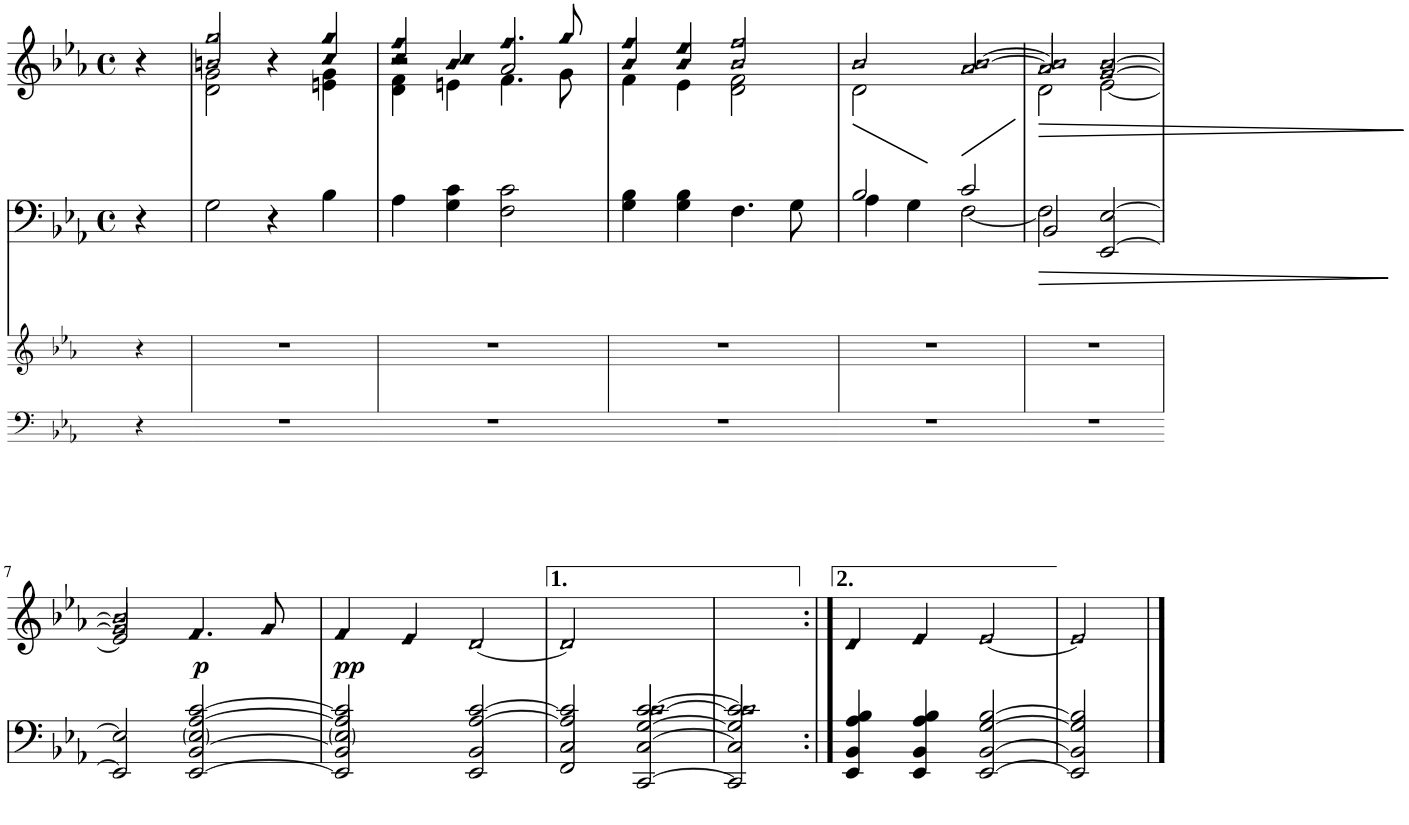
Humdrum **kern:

**kern	**kern	**kern	**kern	**dynam
*part2	*part2	*part1	*part1	*part1
*staff4	*staff3	*staff2	*staff1	*staff1/2
*I"Handbells	*	*I"Handbells	*	*
*stria5	*stria5	*	*	*
*clefF4	*clefG2	*clefF4	*clefG2	*
*k[b-e-a-]	*k[b-e-a-]	*k[b-e-a-]	*k[b-e-a-]	*
*M4/4	*M4/4	*M4/4	*M4/4	*
*met(c)	*met(c)	*met(c)	*met(c)	*
=1	=1	=1	=1	=1
4r	4r	4r	4r	.
=2	=2	=2	=2	=2
*	*	*	*^	*
!	!	!	!LO:N:head=diamond	!LO:N:head=diamond	!
*	*	*	*	*^	*
1r	1r	2G\	2gg/	2bn/	2d\ 2g\	.
.	.	4r	4r	2ryy	4ryy	.
!	!	!	!LO:N:n=1:head=diamond	!	!	!
!	!	!	!LO:N:n=2:head=diamond	!	!	!
.	.	4B-\	4cc/ 4gg/	.	4en\ 4g\	.
=3	=3	=3	=3	=3	=3	=3
!	!	!	!LO:N:n=1:head=diamond	!	!	!
!	!	!	!LO:N:n=2:head=diamond	!	!	!
1r	1r	4A-\	4cc/ 4ff/	2r	4d\ 4f\	.
!	!	!	!LO:N:n=1:head=diamond	!	!	!
!	!	!	!LO:N:n=2:head=diamond	!	!	!
.	.	4G\ 4c\	4b-/ 4cc/	.	4en\	.
!	!	!	!LO:N:head=diamond	!	!	!
.	.	2F\ 2c\	4.ff/	2a-/	4.f\	.
!	!	!	!LO:N:head=diamond	!	!	!
.	.	.	8gg/	.	8g\	.
=4	=4	=4	=4	=4	=4	=4
!	!	!	!LO:N:n=1:head=diamond	!	!	!
!	!	!	!LO:N:n=2:head=diamond	!	!	!
*	*	*	*	*v	*v	*
1r	1r	4G\ 4B-\	4b-/ 4ff/	4f\	.
!	!	!	!LO:N:n=1:head=diamond	!	!
!	!	!	!LO:N:n=2:head=diamond	!	!
.	.	4G\ 4B-\	4b-/ 4ee-/	4e-\	.
!	!	!	!LO:N:n=1:head=diamond	!	!
!	!	!	!LO:N:n=2:head=diamond	!	!
.	.	4.F\	2b-/ 2ff/	2d\ 2f\	.
.	.	8G\	.	.	.
*	*	*	*v	*v	*
=5	=5	=5	=5	=5
*	*	*^	*	*
!	!	!	!	!LO:N:head=diamond	!
*	*	*	*	*^	*
*	*	*	*	*	*^	*
1r	1r	2B-/	4A-\	2b-/	2ryy	2d\	.
.	.	.	4G\	.	.	.	.
!	!	!	!	!LO:N:head=diamond	!LO:N:head=diamond	!	!
.	.	2c/	[2F\	[2b-/	[2a-/	2ryy	.
=6	=6	=6	=6	=6	=6	=6	=6
*	*	*	*^	*	*	*	*
!	!	!	!	!	!LO:N:head=diamond	!LO:N:head=diamond	!	!LO:HP:b
1r	1r	2ryy	2F\]	2BB-/	2b-/]	2a-/]	2d\	>
!	!	!	!	!	!LO:N:n=1:head=diamond	!	!	!
!	!	!	!	!	!LO:N:n=2:head=diamond	!	!	!
.	.	[2E-/	2ryy	[2EE-/	[2g/ [2b-/	2ryy	[2e-\	.
*	*	*v	*v	*v	*	*	*	*
*	*	*	*v	*v	*v	*
.	.	.	.	]
!!LO:LB:g=z
=7	=7	=7	=7	=7
*	*	*^	*	*
*	*	*	*^	*	*
!	!	!	!	!	!LO:N:n=1:head=diamond	!
!	!	!	!	!	!LO:N:n=2:head=diamond	!
*	*	*	*	*	*^	*
1r	1r	2E-/]	2ryy	2EE-/]	2g/] 2b-/]	2e-/]	.
!	!	!	!	!	!LO:N:head=diamond	!	!LO:DY:b
.	.	[2A-/ [2c/	[2BB-/	[2EE-/ 2E-/	4.f/	2ryy	p
!	!	!	!	!	!LO:N:head=diamond	!	!
.	.	.	.	.	8g/	.	.
*	*	*	*	*	*v	*v	*
=8	=8	=8	=8	=8	=8	=8
!	!	!	!	!	!LO:N:head=diamond	!LO:DY:b
1r	1r	2A-/] 2c/]	2BB-/]	2EE-/] 2E-/	4f/	pp
!	!	!	!	!	!LO:N:head=diamond	!
.	.	.	.	.	4e-/	.
!	!	!	!	!	!LO:N:head=diamond	!
.	.	[2A-/ [2c/	2BB-/	2EE-/	[2d/	.
=9	=9	=9	=9	=9	=9	=9
*	*	*	*	*^	*	*
!	!	!	!	!	!	!LO:N:head=diamond	!
1r	1r	2A-/] 2c/]	2C/	2FF/	2ryy	2d/]	.
!	!	!	!	!	!LO:N:head=diamond	!	!
.	.	[2G/ [2c/	[2C/	[2CC/	[2c/	[2c	.
=10	=10	=10	=10	=10	=10	=10	=10
!	!	!	!	!	!LO:N:head=diamond	!	!
2r	2r	2G/] 2c/]	2C/]	2CC/]	2c/]	2c]	.
=11:|!	=11:|!	=11:|!	=11:|!	=11:|!	=11:|!	=11:|!	=11:|!
!	!	!	!	!	!	!LO:N:head=diamond	!
*	*	*	*v	*v	*v	*	*
1r	1r	4A-/ 4B-/	4EE-/ 4BB-/	4d/	.
!	!	!	!	!LO:N:head=diamond	!
.	.	4A-/ 4B-/	4EE-/ 4BB-/	4e-/	.
!	!	!	!	!LO:N:head=diamond	!
.	.	[2G/ [2B-/	[2EE-/ [2BB-/	[2e-/	.
=12	=12	=12	=12	=12	=12
!	!	!	!	!LO:N:head=diamond	!
2r	2r	2G/] 2B-/]	2EE-/] 2BB-/]	2e-/]	.
*	*	*v	*v	*	*
==	==	==	==	==
*-	*-	*-	*-	*-
